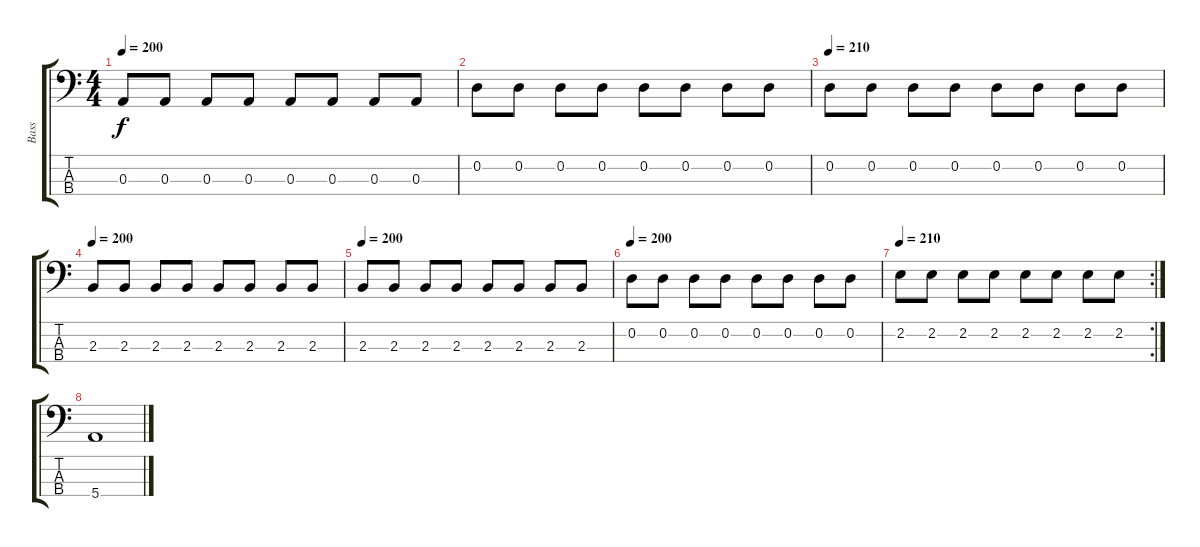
\track ("Bass" "Bass") {instrument electricbasspick}
\staff {score tabs}
\tuning (G2 D2 A1 E1) {hide}
\ts (4 4)
\tempo 200
\clef f4
\ks c
0.3.8{dy f} 0.3.8 0.3.8 0.3.8 0.3.8 0.3.8 0.3.8 0.3.8 |
0.2.8 0.2.8 0.2.8 0.2.8 0.2.8 0.2.8 0.2.8 0.2.8 |
\tempo 210
0.2.8 0.2.8 0.2.8 0.2.8 0.2.8 0.2.8 0.2.8 0.2.8 |
\tempo 200
2.3.8 2.3.8 2.3.8 2.3.8 2.3.8 2.3.8 2.3.8 2.3.8 |
\tempo 200
2.3.8 2.3.8 2.3.8 2.3.8 2.3.8 2.3.8 2.3.8 2.3.8 |
\tempo 200
0.2.8 0.2.8 0.2.8 0.2.8 0.2.8 0.2.8 0.2.8 0.2.8 |
\rc 2
\tempo 210
2.2.8 2.2.8 2.2.8 2.2.8 2.2.8 2.2.8 2.2.8 2.2.8 |
5.4.1
